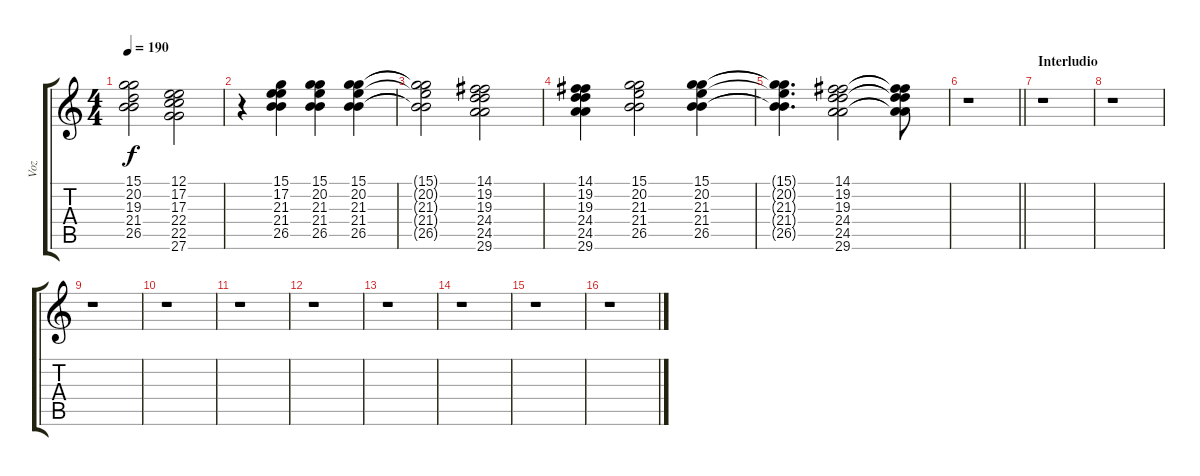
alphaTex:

\track ("Voz" "Voz") {instrument tenorsax}
\staff {score tabs}
\tuning (E4 B3 G3 D3 A2 E2) {hide}
\ts (4 4)
\tempo 190
\clef g2
\ks c
(15.1{t} 20.2{t} 19.3{t} 21.4{t} 26.5{t}).2{dy f} (12.1 17.2 17.3 22.4 22.5 27.6).2 |
r.4 (15.1 17.2 21.3 21.4 26.5).4 (15.1 20.2 21.3 21.4 26.5).4 (15.1 20.2 21.3 21.4 26.5).4 |
(15.1{t} 20.2{t} 21.3{t} 21.4{t} 26.5{t}).2 (14.1 19.2 19.3 24.4 24.5 29.6).2 |
(14.1 19.2 19.3 24.4 24.5 29.6).4 (15.1 20.2 21.3 21.4 26.5).2 (15.1 20.2 21.3 21.4 26.5).4 |
(15.1{t} 20.2{t} 21.3{t} 21.4{t} 26.5{t}).4{d} (14.1 19.2 19.3 24.4 24.5 29.6).2 (14.1{t} 19.2{t} 19.3{t} 24.4{t} 24.5{t} 29.6{t}).8 |
\barLineRight lightlight
r.1 |
\section ("" "Interludio")
r.1 |
r.1 |
r.1 |
r.1 |
r.1 |
r.1 |
r.1 |
r.1 |
r.1 |
r.1
